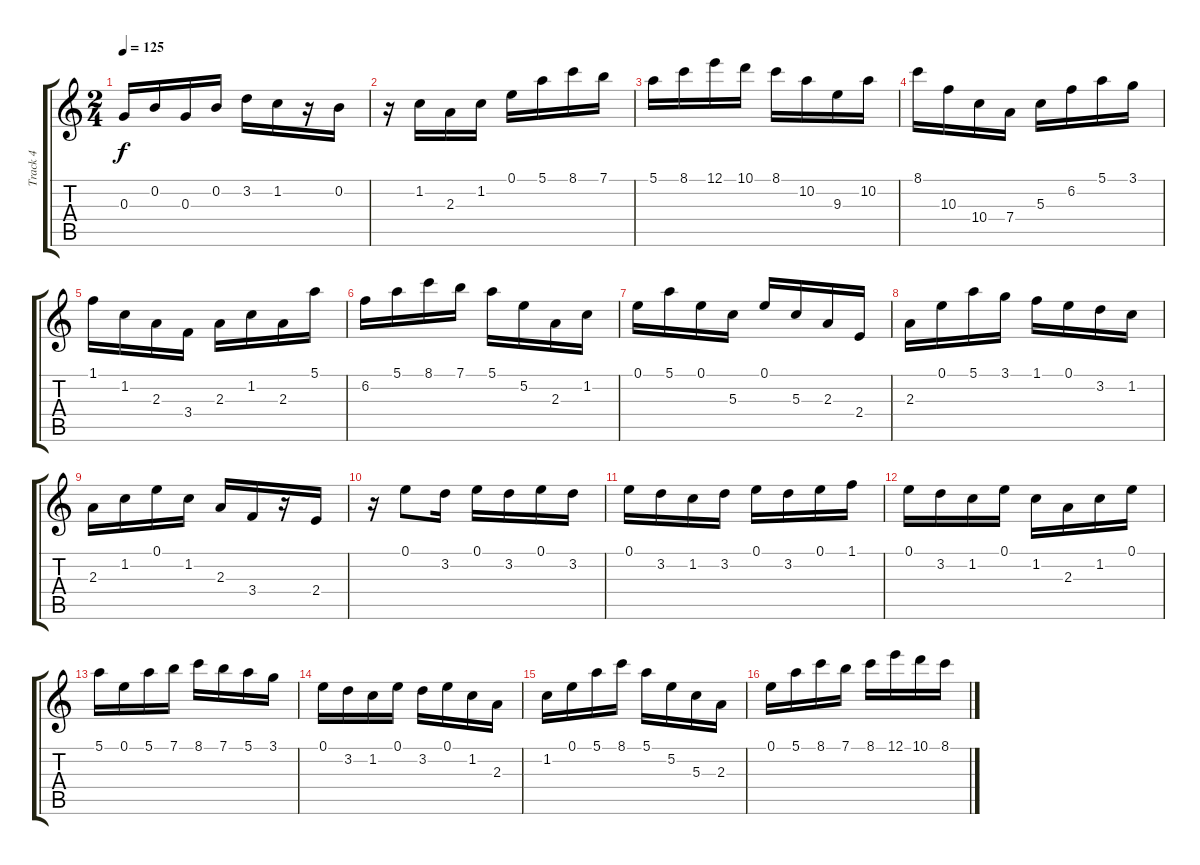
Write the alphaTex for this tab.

\track ("Track 4" "Track 4") {instrument overdrivenguitar}
\staff {score tabs}
\tuning (E4 B3 G3 D3 A2 E2) {hide}
\ts (2 4)
\tempo 125
\clef g2
\ks c
0.3.16{dy f} 0.2.16 0.3.16 0.2.16 3.2.16 1.2.16 r.16 0.2.16 |
r.16 1.2.16 2.3.16 1.2.16 0.1.16 5.1.16 8.1.16 7.1.16 |
5.1.16 8.1.16 12.1.16 10.1.16 8.1.16 10.2.16 9.3.16 10.2.16 |
8.1.16 10.3.16 10.4.16 7.4.16 5.3.16 6.2.16 5.1.16 3.1.16 |
1.1.16 1.2.16 2.3.16 3.4.16 2.3.16 1.2.16 2.3.16 5.1.16 |
6.2.16 5.1.16 8.1.16 7.1.16 5.1.16 5.2.16 2.3.16 1.2.16 |
0.1.16 5.1.16 0.1.16 5.3.16 0.1.16 5.3.16 2.3.16 2.4.16 |
2.3.16 0.1.16 5.1.16 3.1.16 1.1.16 0.1.16 3.2.16 1.2.16 |
2.3.16 1.2.16 0.1.16 1.2.16 2.3.16 3.4.16 r.16 2.4.16 |
r.16 0.1.8 3.2.16 0.1.16 3.2.16 0.1.16 3.2.16 |
0.1.16 3.2.16 1.2.16 3.2.16 0.1.16 3.2.16 0.1.16 1.1.16 |
0.1.16 3.2.16 1.2.16 0.1.16 1.2.16 2.3.16 1.2.16 0.1.16 |
5.1.16 0.1.16 5.1.16 7.1.16 8.1.16 7.1.16 5.1.16 3.1.16 |
0.1.16 3.2.16 1.2.16 0.1.16 3.2.16 0.1.16 1.2.16 2.3.16 |
1.2.16 0.1.16 5.1.16 8.1.16 5.1.16 5.2.16 5.3.16 2.3.16 |
0.1.16 5.1.16 8.1.16 7.1.16 8.1.16 12.1.16 10.1.16 8.1.16
